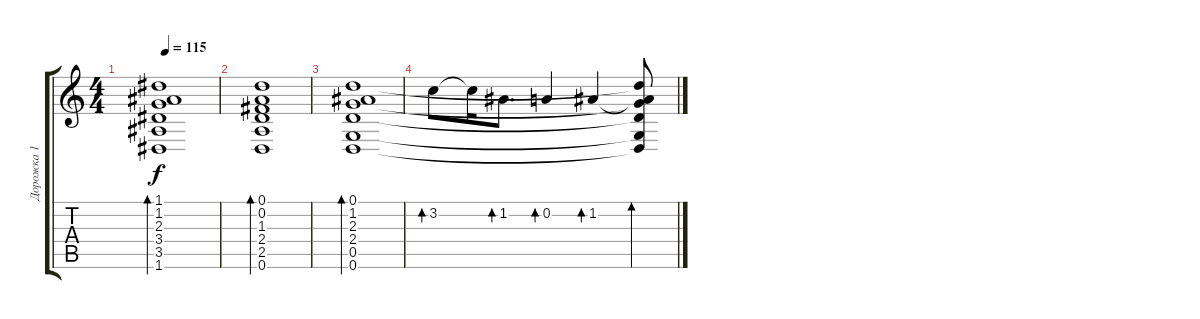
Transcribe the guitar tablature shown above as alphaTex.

\track ("Дорожка 1" "Дорожка 1") {instrument acousticguitarsteel}
\staff {score tabs}
\tuning (D4 A3 F3 C3 G2 D2) {hide}
\ts (4 4)
\tempo 115
\clef g2
\ks c
(1.1 1.2 2.3 3.4 3.5 1.6).1{bd 60 dy f} |
(0.1 0.2 1.3 2.4 2.5 0.6).1{bd 60} |
(0.1 1.2 2.3 2.4 0.5 0.6).1{bd 60} |
3.2.8{bd 60} 3.2{t}.16 1.2.8{d bd 60} 0.2.4{bd 60} 1.2.4{bd 60} (0.1{t} 1.2{t} 2.3{t} 2.4{t} 0.5{t} 0.6{t}).8{bd 60}
